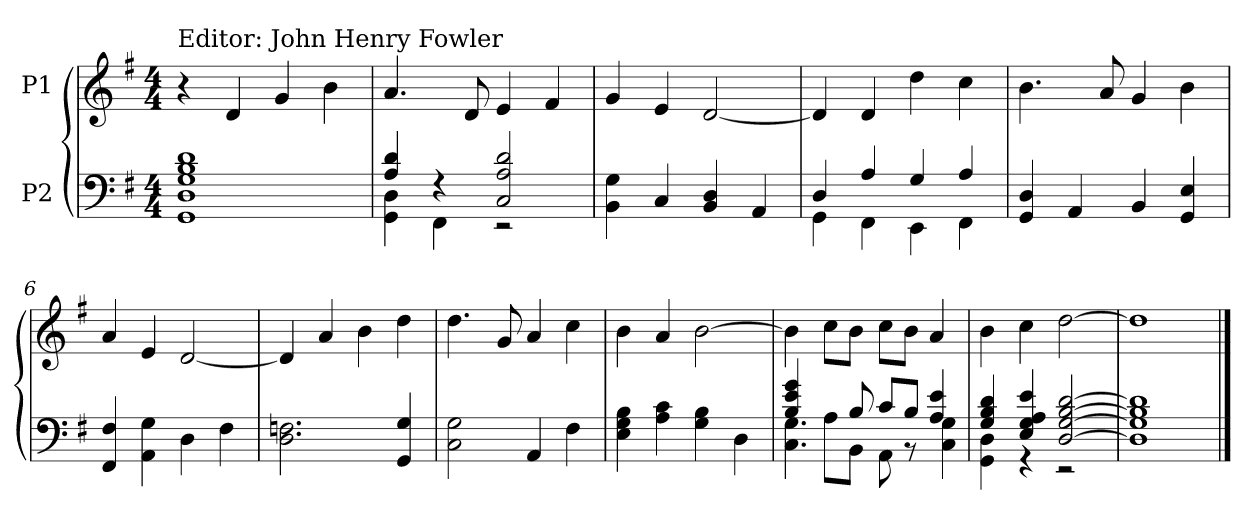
**kern	**kern
*part2	*part1
*staff2	*staff1
*I"P2	*I"P1
!!LO:PB:g=z
*clefF4	*clefG2
*k[f#]	*k[f#]
*G:	*G:
*M4/4	*M4/4
=1	=1
*^	*
!	!	!LO:TX:a:t=Editor&colon; John Henry Fowler
1Gi 1Bi 1di	1GGi 1Di	4r
.	.	4di/
.	.	4gi/
.	.	4bi\
=2	=2	=2
4Ai/ 4di	4GGi\ 4Di	4.ai/
4r	4FF#i\	.
.	.	8di/
2Ci/ 2Ai 2di	2r	4ei/
.	.	4f#i/
*v	*v	*
=3	=3
4BBi\ 4Gi	4gi/
4Ci/	4ei/
4BBi/ 4Di	[2di/
4AAi/	.
=4	=4
*^	*
4Di/	4GGi\	4di/]
4Ai/	4FF#i\	4di/
4Gi/	4EEi\	4ddi\
4Ai/	4FF#i\	4cci\
*v	*v	*
=5	=5
4GGi/ 4Di	4.bi\
4AAi/	.
.	8ai/
4BBi/	4gi/
4GGi/ 4Ei	4bi\
=6	=6
4FF#i/ 4F#i	4ai/
4AAi\ 4Gi	4ei/
4Di\	[2di/
4F#i\	.
!!LO:LB:g=z
=7	=7
2.Di\ 2.Fni	4di/]
.	4ai/
.	4bi\
4GGi/ 4Gi	4ddi\
=8	=8
2Ci\ 2Gi	4.ddi\
.	8gi/
4AAi/	4ai/
4F#i\	4cci\
=9	=9
4Ei\ 4Gi 4Bi	4bi\
4Ai\ 4ci	4ai/
4Gi\ 4Bi	[2bi\
4Di\	.
=10	=10
*^	*
4.Ci\ 4.Gi	4Bi/ 4ei 4gi	4bi\]
.	8Ai\L	8cci\L
8Bi/	8BBi\J	8bi\J
8ci/L	8AAi\	8cci\L
8Bi/J	8r	8bi\J
4Ai/ 4ei	4Ci\ 4Gi	4ai/
=11	=11	=11
4Gi/ 4Bi 4di	4GGi\ 4Di	4bi\
4Ei/ 4Gi 4Ai 4ei	4r	4cci\
[2Di/ [2Gi [2Bi [2di	2r	[2ddi\
*v	*v	*
=12	=12
1Di] 1Gi] 1Bi] 1di]	1ddi]
==	==
*-	*-
